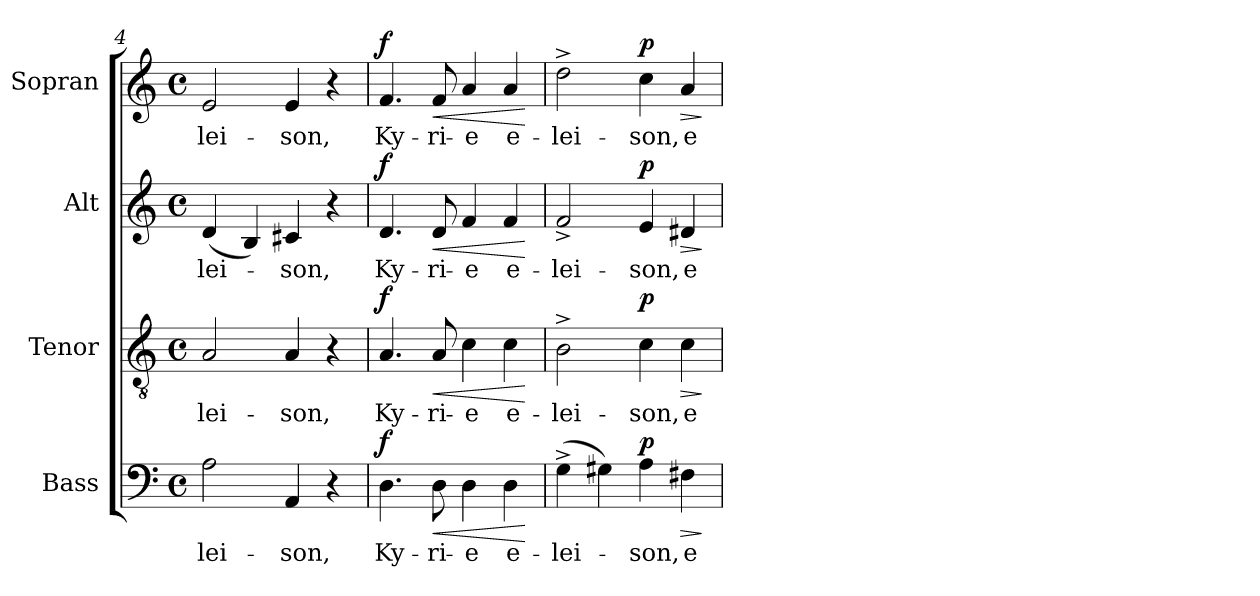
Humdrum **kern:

**kern	**text	**dynam	**kern	**text	**dynam	**kern	**text	**dynam	**kern	**text	**dynam
*part4	*part4	*part4	*part3	*part3	*part3	*part2	*part2	*part2	*part1	*part1	*part1
*staff4	*staff4	*staff4	*staff3	*staff3	*staff3	*staff2	*staff2	*staff2	*staff1	*staff1	*staff1
*I"Bass	*	*	*I"Tenor	*	*	*I"Alt	*	*	*I"Sopran	*	*
*I'B.	*	*	*I'T.	*	*	*I'A.	*	*	*I'S.	*	*
*clefF4	*	*	*clefGv2	*	*	*clefG2	*	*	*clefG2	*	*
*k[]	*	*	*k[]	*	*	*k[]	*	*	*k[]	*	*
*C:	*	*	*C:	*	*	*C:	*	*	*C:	*	*
*M4/4	*	*	*M4/4	*	*	*M4/4	*	*	*M4/4	*	*
*met(c)	*	*	*met(c)	*	*	*met(c)	*	*	*met(c)	*	*
=4	=4	=4	=4	=4	=4	=4	=4	=4	=4	=4	=4
!	!LO:LY:b	!	!	!LO:LY:b	!	!	!LO:LY:b	!	!	!LO:LY:b	!
2A\	-lei-	.	2A/	-lei-	.	(<4d/	-lei-	.	2e/	-lei-	.
.	.	.	.	.	.	4B/)	.	.	.	.	.
!	!LO:LY:b	!	!	!LO:LY:b	!	!	!LO:LY:b	!	!	!LO:LY:b	!
4AA/	-son,	.	4A/	-son,	.	4c#X/	-son,	.	4e/	-son,	.
4r	.	.	4r	.	.	4r	.	.	4r	.	.
=5	=5	=5	=5	=5	=5	=5	=5	=5	=5	=5	=5
!	!LO:LY:b	!LO:DY:a	!	!LO:LY:b	!LO:DY:a	!	!LO:LY:b	!LO:DY:a	!	!LO:LY:b	!LO:DY:a
4.D\	Ky-	f	4.A/	Ky-	f	4.d/	Ky-	f	4.f/	Ky-	f
!	!LO:LY:b	!LO:HP:b	!	!LO:LY:b	!LO:HP:b	!	!LO:LY:b	!LO:HP:b	!	!LO:LY:b	!LO:HP:b
8D\	-ri-	<	8A/	-ri-	<	8d/	-ri-	<	8f/	-ri-	<
!	!LO:LY:b	!	!	!LO:LY:b	!	!	!LO:LY:b	!	!	!LO:LY:b	!
4D\	-e	.	4c\	-e	.	4f/	-e	.	4a/	-e	.
!	!LO:LY:b	!	!	!LO:LY:b	!	!	!LO:LY:b	!	!	!LO:LY:b	!
4D\	e-	.	4c\	e-	.	4f/	e-	.	4a/	e-	.
.	.	[	.	.	[	.	.	[	.	.	[
!!LO:LB:g=z
=6	=6	=6	=6	=6	=6	=6	=6	=6	=6	=6	=6
!	!LO:LY:b	!	!	!LO:LY:b	!	!	!LO:LY:b	!	!	!LO:LY:b	!
(>4G^>\	-lei-	.	2B^>\	-lei-	.	2f^>/	-lei-	.	2dd^>\	-lei-	.
4G#X\)	.	.	.	.	.	.	.	.	.	.	.
!	!LO:LY:b	!LO:DY:a	!	!LO:LY:b	!LO:DY:a	!	!LO:LY:b	!LO:DY:a	!	!LO:LY:b	!LO:DY:a
4A\	-son,	p	4c\	-son,	p	4e/	-son,	p	4cc\	-son,	p
!	!LO:LY:b	!LO:HP:b	!	!LO:LY:b	!LO:HP:b	!	!LO:LY:b	!LO:HP:b	!	!LO:LY:b	!LO:HP:b
4F#X\	e-	>	4c\	e-	>	4d#X/	e-	>	4a/	e-	>
.	.	]	.	.	]	.	.	]	.	.	]
=	=	=	=	=	=	=	=	=	=	=	=
*-	*-	*-	*-	*-	*-	*-	*-	*-	*-	*-	*-
